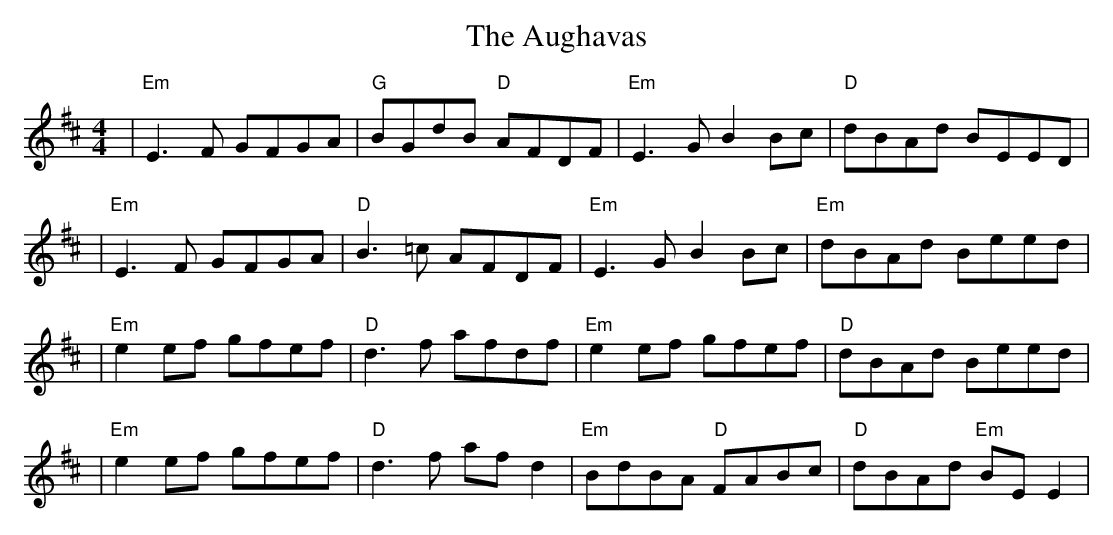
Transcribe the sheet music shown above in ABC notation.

X:1
T: Aughavas, The
M: 4/4
L: 1/8
K:Edor
|"Em"E3 F GFGA | "G"BGdB "D"AFDF | "Em"E3 G B2 Bc | "D"dBAd BEED |
|"Em"E3 F GFGA | "D"B3 =c AFDF | "Em"E3 G B2 Bc |"Em" dBAd Beed |
|"Em"e2 ef gfef | "D"d3 f afdf |"Em" e2 ef gfef | "D"dBAd Beed |
|"Em"e2 ef gfef | "D"d3 f af d2 |"Em" BdBA "D"FABc | "D"dBAd "Em"BE E2 |
